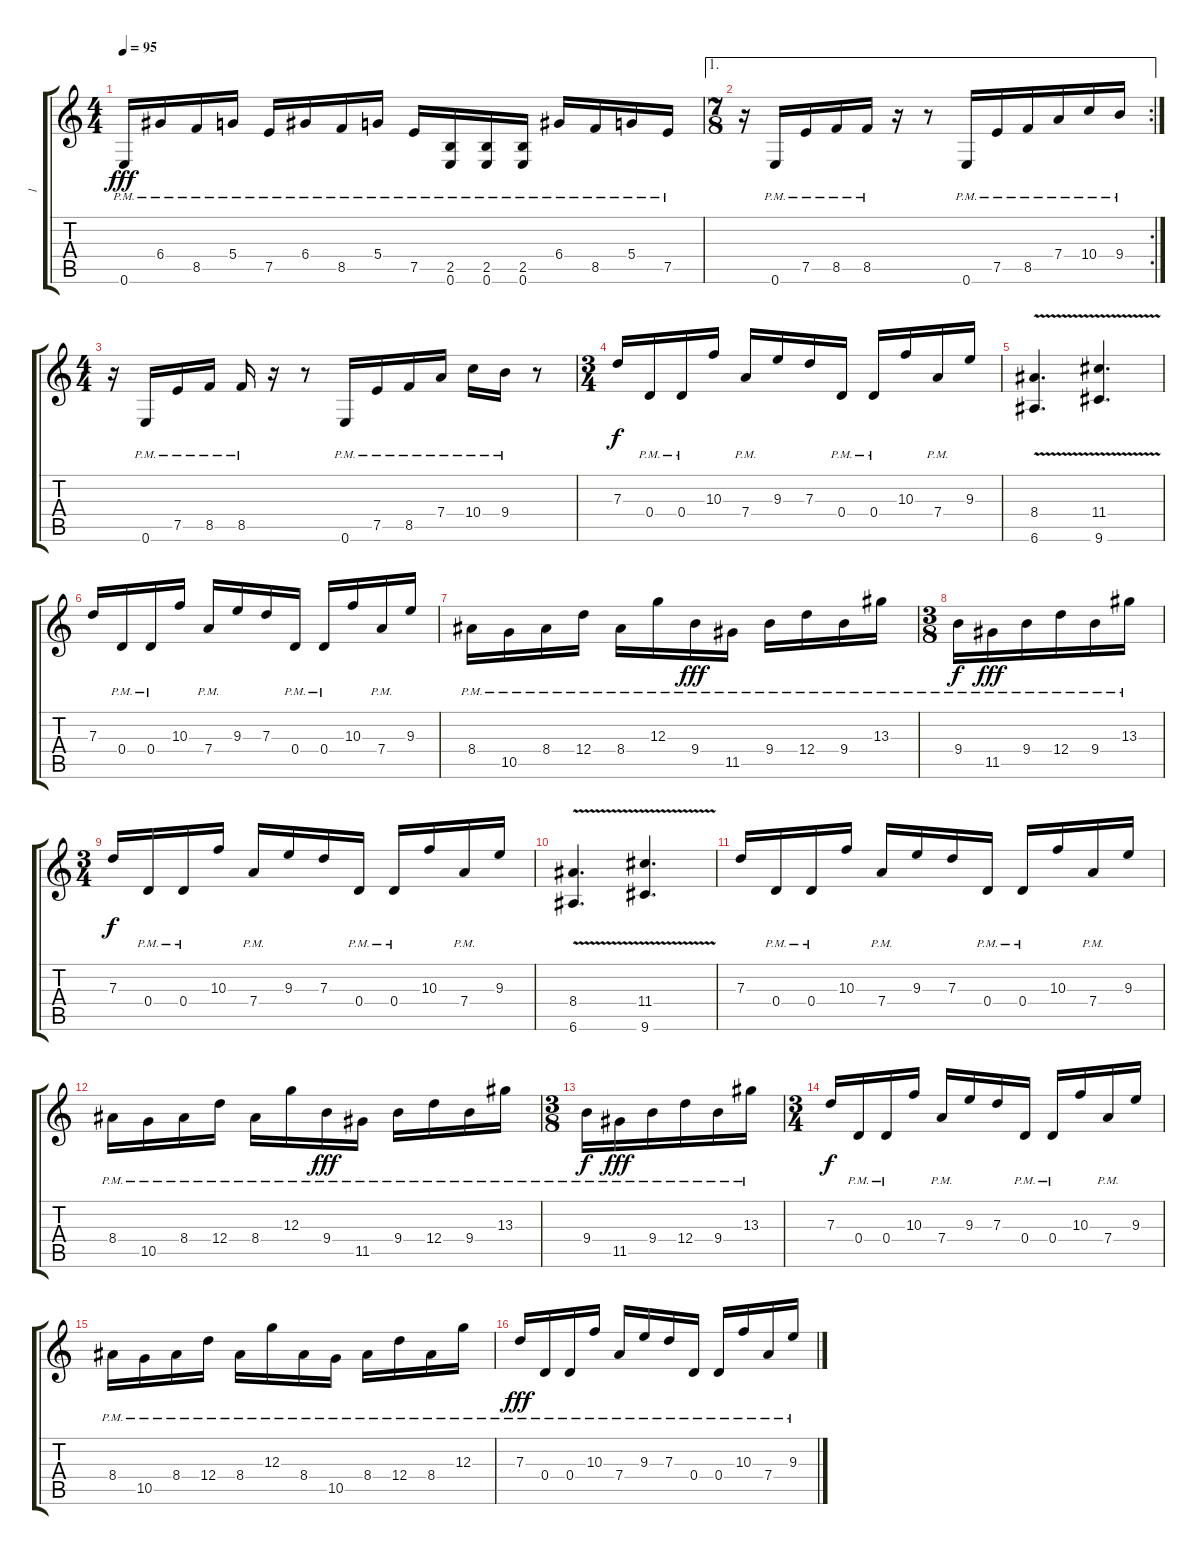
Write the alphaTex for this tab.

\track ("1" "1") {instrument distortionguitar}
\staff {score tabs}
\tuning (E4 B3 G3 D3 A2 E2) {hide}
\ts (4 4)
\tempo 95
\clef g2
\ks c
0.6{pm}.16{dy fff} 6.4{pm}.16 8.5{pm}.16 5.4{pm}.16 7.5{pm}.16 6.4{pm}.16 8.5{pm}.16 5.4{pm}.16 7.5{pm}.16 (2.5 0.6{pm}).16 (2.5 0.6{pm}).16 (2.5 0.6{pm}).16 6.4{pm}.16 8.5{pm}.16 5.4{pm}.16 7.5{pm}.16 |
\ae 1
\rc 2
\ts (7 8)
r.16 0.6{pm}.16 7.5{pm}.16 8.5{pm}.16 8.5{pm}.16 r.16 r.8 0.6{pm}.16 7.5{pm}.16 8.5{pm}.16 7.4{pm}.16 10.4{pm}.16 9.4{pm}.16 |
\ts (4 4)
r.16 0.6{pm}.16 7.5{pm}.16 8.5{pm}.16 8.5{pm}.16 r.16 r.8 0.6{pm}.16 7.5{pm}.16 8.5{pm}.16 7.4{pm}.16 10.4{pm}.16 9.4{pm}.16 r.8 |
\ts (3 4)
7.3.16{dy f} 0.4{pm}.16 0.4{pm}.16 10.3.16 7.4{pm}.16 9.3.16 7.3.16 0.4{pm}.16 0.4{pm}.16 10.3.16 7.4{pm}.16 9.3.16 |
(8.4{v} 6.6{v}).4{d} (11.4{v} 9.6{v}).4{d} |
7.3.16 0.4{pm}.16 0.4{pm}.16 10.3.16 7.4{pm}.16 9.3.16 7.3.16 0.4{pm}.16 0.4{pm}.16 10.3.16 7.4{pm}.16 9.3.16 |
8.4{pm}.16 10.5{pm}.16 8.4{pm}.16 12.4{pm}.16 8.4{pm}.16 12.3{pm}.16 9.4{pm}.16{dy fff} 11.5{pm}.16 9.4{pm}.16 12.4{pm}.16 9.4{pm}.16 13.3{pm}.16 |
\ts (3 8)
9.4{pm}.16{dy f} 11.5{pm}.16{dy fff} 9.4{pm}.16 12.4{pm}.16 9.4{pm}.16 13.3{pm}.16 |
\ts (3 4)
7.3.16{dy f} 0.4{pm}.16 0.4{pm}.16 10.3.16 7.4{pm}.16 9.3.16 7.3.16 0.4{pm}.16 0.4{pm}.16 10.3.16 7.4{pm}.16 9.3.16 |
(8.4{v} 6.6{v}).4{d} (11.4{v} 9.6{v}).4{d} |
7.3.16 0.4{pm}.16 0.4{pm}.16 10.3.16 7.4{pm}.16 9.3.16 7.3.16 0.4{pm}.16 0.4{pm}.16 10.3.16 7.4{pm}.16 9.3.16 |
8.4{pm}.16 10.5{pm}.16 8.4{pm}.16 12.4{pm}.16 8.4{pm}.16 12.3{pm}.16 9.4{pm}.16{dy fff} 11.5{pm}.16 9.4{pm}.16 12.4{pm}.16 9.4{pm}.16 13.3{pm}.16 |
\ts (3 8)
9.4{pm}.16{dy f} 11.5{pm}.16{dy fff} 9.4{pm}.16 12.4{pm}.16 9.4{pm}.16 13.3{pm}.16 |
\ts (3 4)
7.3.16{dy f} 0.4{pm}.16 0.4{pm}.16 10.3.16 7.4{pm}.16 9.3.16 7.3.16 0.4{pm}.16 0.4{pm}.16 10.3.16 7.4{pm}.16 9.3.16 |
8.4{pm}.16 10.5{pm}.16 8.4{pm}.16 12.4{pm}.16 8.4{pm}.16 12.3{pm}.16 8.4{pm}.16 10.5{pm}.16 8.4{pm}.16 12.4{pm}.16 8.4{pm}.16 12.3{pm}.16 |
7.3{pm}.16{dy fff} 0.4{pm}.16 0.4{pm}.16 10.3{pm}.16 7.4{pm}.16 9.3{pm}.16 7.3{pm}.16 0.4{pm}.16 0.4{pm}.16 10.3{pm}.16 7.4{pm}.16 9.3{pm}.16
